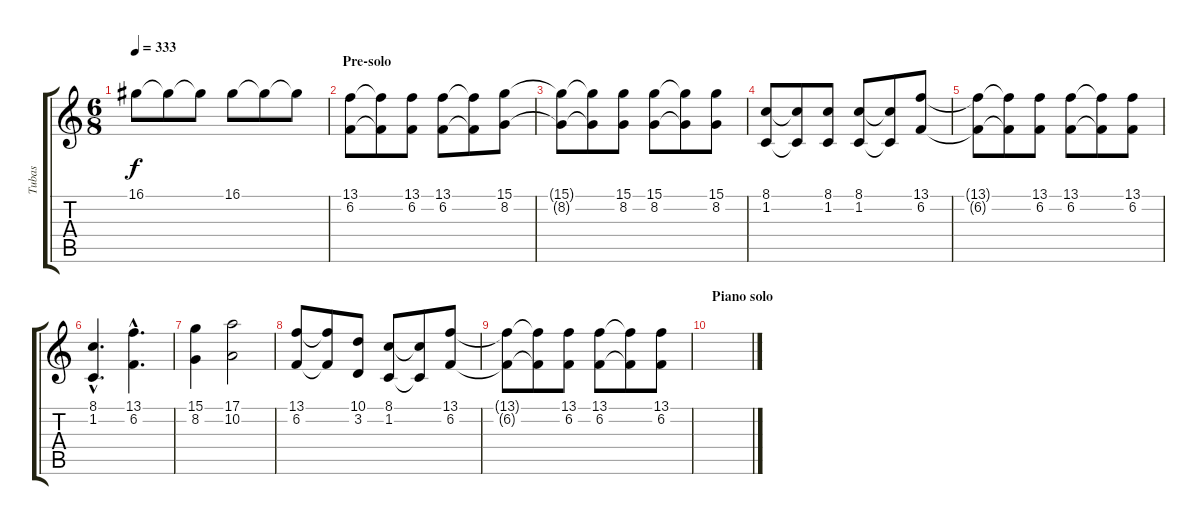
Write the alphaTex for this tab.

\track ("Tubas" "Tubas") {instrument tuba}
\staff {score tabs}
\tuning (E4 B3 G3 D3 A2 E2) {hide}
\ts (6 8)
\tempo 333
\clef g2
\ks c
16.1{t}.8{dy f} 16.1{t}.8 16.1{t}.8 16.1.8 16.1{t}.8 16.1{t}.8 |
\section ("" "Pre-solo")
(13.1 6.2).8 (13.1{t} 6.2{t}).8 (13.1 6.2).8 (13.1 6.2).8 (13.1{t} 6.2{t}).8 (15.1 8.2).8 |
(15.1{t} 8.2{t}).8 (15.1{t} 8.2{t}).8 (15.1 8.2).8 (15.1 8.2).8 (15.1{t} 8.2{t}).8 (15.1 8.2).8 |
(8.1 1.2).8 (8.1{t} 1.2{t}).8 (8.1 1.2).8 (8.1 1.2).8 (8.1{t} 1.2{t}).8 (13.1 6.2).8 |
(13.1{t} 6.2{t}).8 (13.1{t} 6.2{t}).8 (13.1 6.2).8 (13.1 6.2).8 (13.1{t} 6.2{t}).8 (13.1 6.2).8 |
(8.1{hac} 1.2{hac}).4{d} (13.1{hac} 6.2{hac}).4{d} |
(15.1 8.2).4 (17.1 10.2).2 |
(13.1 6.2).8 (13.1{t} 6.2{t}).8 (10.1 3.2).8 (8.1 1.2).8 (8.1{t} 1.2{t}).8 (13.1 6.2).8 |
(13.1{t} 6.2{t}).8 (13.1{t} 6.2{t}).8 (13.1 6.2).8 (13.1 6.2).8 (13.1{t} 6.2{t}).8 (13.1 6.2).8 |
\section ("" "Piano solo")
